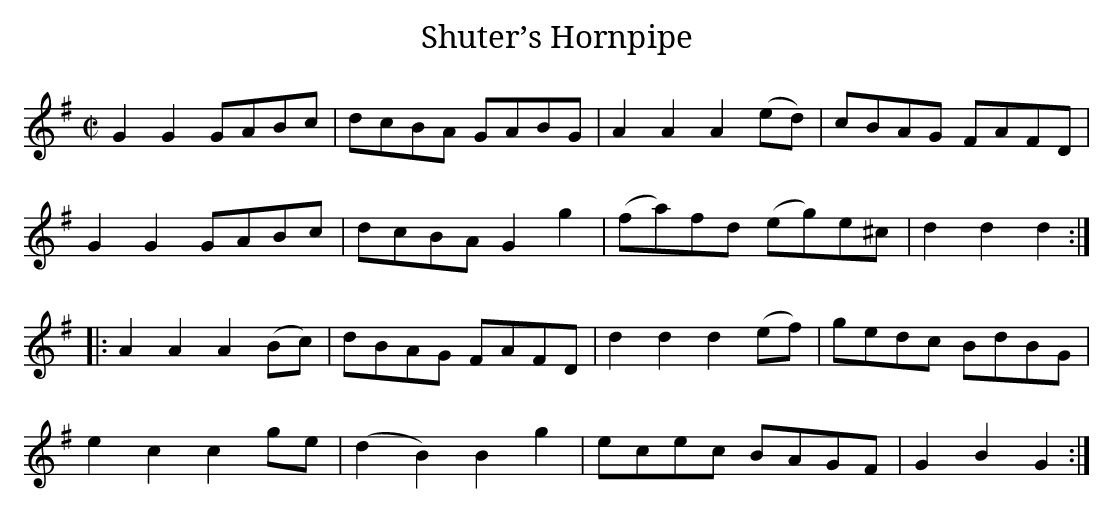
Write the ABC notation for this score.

X:1
T:Shuter’s Hornpipe
M:C|
L:1/8
K:G
G2G2 GABc|dcBA GABG|A2A2A2 (ed)|cBAG FAFD|
G2G2 GABc|dcBA G2g2|(fa)fd (eg)e^c|d2d2d2:|
|:A2A2A2 (Bc)|dBAG FAFD|d2d2d2 (ef)|gedc BdBG|
e2c2c2 ge|(d2B2)B2g2|ecec BAGF|G2B2G2:|]
